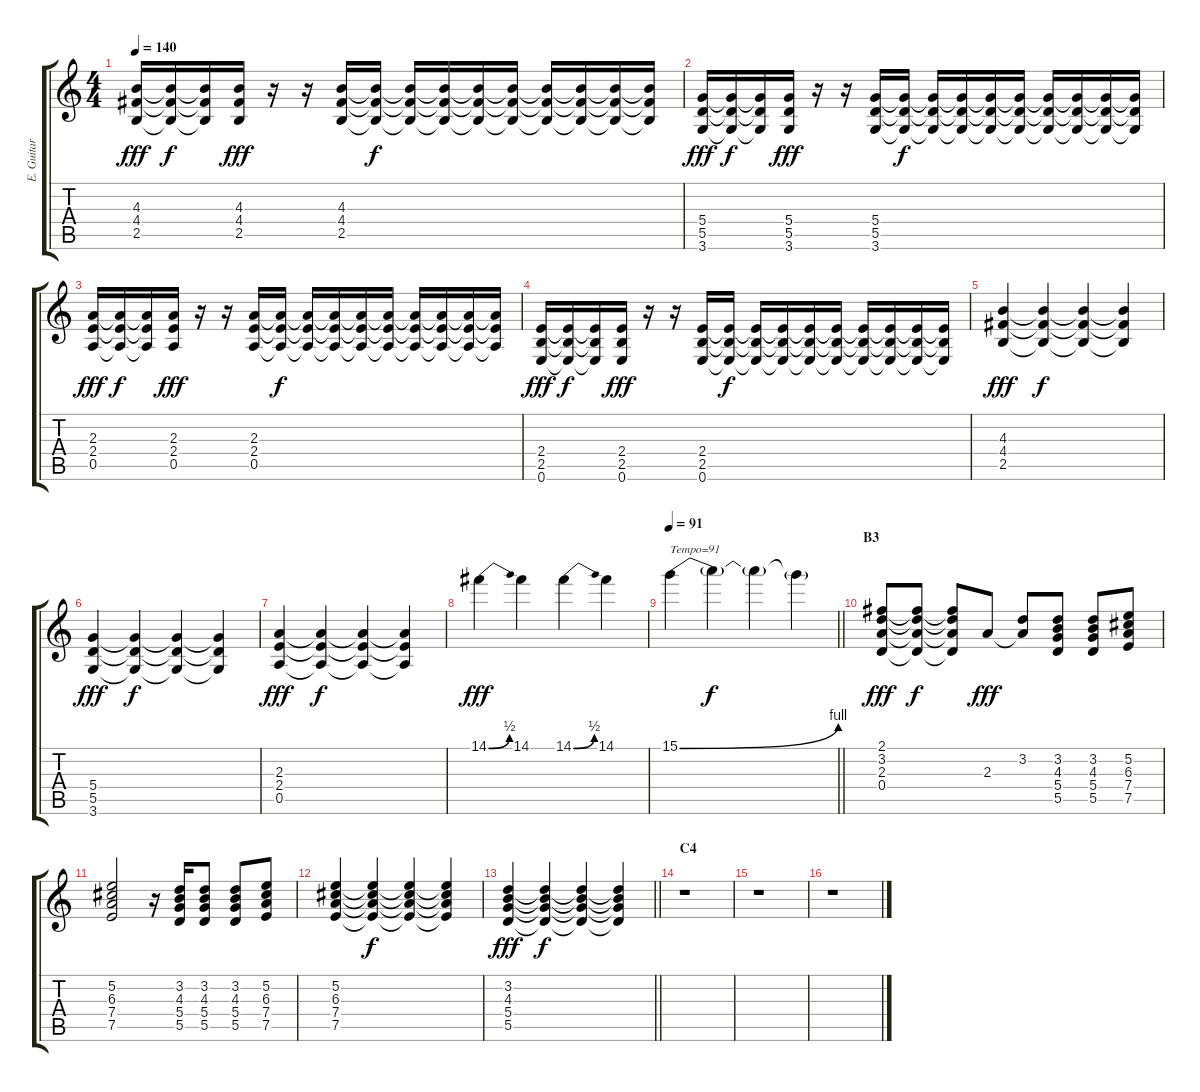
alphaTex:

\track ("E. Guitar 2 (Rhythm)" "E. Guitar ") {instrument distortionguitar}
\staff {score tabs}
\tuning (E4 B3 G3 D3 A2 E2) {hide}
\ts (4 4)
\tempo 140
\clef g2
\ks c
(4.3 4.4 2.5).16{dy fff} (4.3{t} 4.4{t} 2.5{t}).16{dy f} (4.3{t} 4.4{t} 2.5{t}).16 (4.3 4.4 2.5).16{dy fff} r.16 r.16 (4.3 4.4 2.5).16 (4.3{t} 4.4{t} 2.5{t}).16{dy f} (4.3{t} 4.4{t} 2.5{t}).16 (4.3{t} 4.4{t} 2.5{t}).16 (4.3{t} 4.4{t} 2.5{t}).16 (4.3{t} 4.4{t} 2.5{t}).16 (4.3{t} 4.4{t} 2.5{t}).16 (4.3{t} 4.4{t} 2.5{t}).16 (4.3{t} 4.4{t} 2.5{t}).16 (4.3{t} 4.4{t} 2.5{t}).16 |
(5.4 5.5 3.6).16{dy fff} (5.4{t} 5.5{t} 3.6{t}).16{dy f} (5.4{t} 5.5{t} 3.6{t}).16 (5.4 5.5 3.6).16{dy fff} r.16 r.16 (5.4 5.5 3.6).16 (5.4{t} 5.5{t} 3.6{t}).16{dy f} (5.4{t} 5.5{t} 3.6{t}).16 (5.4{t} 5.5{t} 3.6{t}).16 (5.4{t} 5.5{t} 3.6{t}).16 (5.4{t} 5.5{t} 3.6{t}).16 (5.4{t} 5.5{t} 3.6{t}).16 (5.4{t} 5.5{t} 3.6{t}).16 (5.4{t} 5.5{t} 3.6{t}).16 (5.4{t} 5.5{t} 3.6{t}).16 |
(2.3 2.4 0.5).16{dy fff} (2.3{t} 2.4{t} 0.5{t}).16{dy f} (2.3{t} 2.4{t} 0.5{t}).16 (2.3 2.4 0.5).16{dy fff} r.16 r.16 (2.3 2.4 0.5).16 (2.3{t} 2.4{t} 0.5{t}).16{dy f} (2.3{t} 2.4{t} 0.5{t}).16 (2.3{t} 2.4{t} 0.5{t}).16 (2.3{t} 2.4{t} 0.5{t}).16 (2.3{t} 2.4{t} 0.5{t}).16 (2.3{t} 2.4{t} 0.5{t}).16 (2.3{t} 2.4{t} 0.5{t}).16 (2.3{t} 2.4{t} 0.5{t}).16 (2.3{t} 2.4{t} 0.5{t}).16 |
(2.4 2.5 0.6).16{dy fff} (2.4{t} 2.5{t} 0.6{t}).16{dy f} (2.4{t} 2.5{t} 0.6{t}).16 (2.4 2.5 0.6).16{dy fff} r.16 r.16 (2.4 2.5 0.6).16 (2.4{t} 2.5{t} 0.6{t}).16{dy f} (2.4{t} 2.5{t} 0.6{t}).16 (2.4{t} 2.5{t} 0.6{t}).16 (2.4{t} 2.5{t} 0.6{t}).16 (2.4{t} 2.5{t} 0.6{t}).16 (2.4{t} 2.5{t} 0.6{t}).16 (2.4{t} 2.5{t} 0.6{t}).16 (2.4{t} 2.5{t} 0.6{t}).16 (2.4{t} 2.5{t} 0.6{t}).16 |
(4.3 4.4 2.5).4{dy fff} (4.3{t} 4.4{t} 2.5{t}).4{dy f} (4.3{t} 4.4{t} 2.5{t}).4 (4.3{t} 4.4{t} 2.5{t}).4 |
(5.4 5.5 3.6).4{dy fff} (5.4{t} 5.5{t} 3.6{t}).4{dy f} (5.4{t} 5.5{t} 3.6{t}).4 (5.4{t} 5.5{t} 3.6{t}).4 |
(2.3 2.4 0.5).4{dy fff} (2.3{t} 2.4{t} 0.5{t}).4{dy f} (2.3{t} 2.4{t} 0.5{t}).4 (2.3{t} 2.4{t} 0.5{t}).4 |
14.1{be (bend 0 0 60 2)}.4{dy fff} 14.1.4 14.1{be (bend 0 0 60 2)}.4 14.1.4 |
\tempo 91
\barLineRight lightlight
15.1{be (bend 0 0 60 4)}.4{txt "Tempo=91"} 15.1{t}.4{dy f} 15.1{t}.4 15.1{t}.4 |
\section ("" "B3")
(2.1 3.2 2.3 0.4).8{dy fff} (2.1{t} 3.2{t} 2.3{t} 0.4{t}).8{dy f} (2.1{t} 3.2{t} 2.3{t} 0.4{t}).8 2.3.8{dy fff} (3.2 2.3{t}).8 (3.2 4.3 5.4 5.5).8 (3.2 4.3 5.4 5.5).8 (5.2 6.3 7.4 7.5).8 |
(5.2 6.3 7.4 7.5).2 r.16 (3.2 4.3 5.4 5.5).16 (3.2 4.3 5.4 5.5).8 (3.2 4.3 5.4 5.5).8 (5.2 6.3 7.4 7.5).8 |
(5.2 6.3 7.4 7.5).4 (5.2{t} 6.3{t} 7.4{t} 7.5{t}).4{dy f} (5.2{t} 6.3{t} 7.4{t} 7.5{t}).4 (5.2{t} 6.3{t} 7.4{t} 7.5{t}).4 |
\barLineRight lightlight
(3.2 4.3 5.4 5.5).4{dy fff} (3.2{t} 4.3{t} 5.4{t} 5.5{t}).4{dy f} (3.2{t} 4.3{t} 5.4{t} 5.5{t}).4 (3.2{t} 4.3{t} 5.4{t} 5.5{t}).4 |
\section ("" "C4")
r.1 |
r.1 |
r.1
